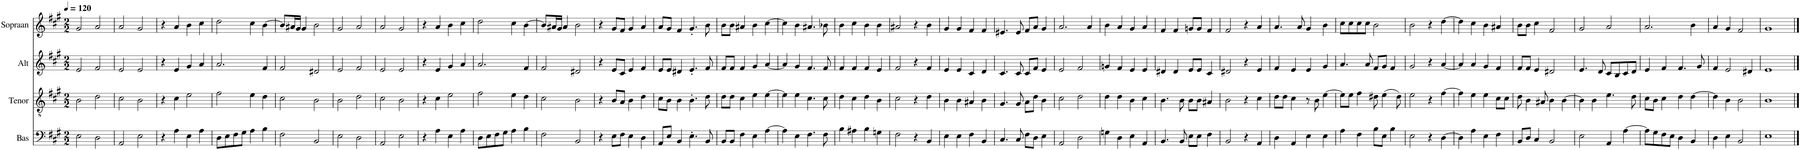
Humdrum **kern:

**kern	**kern	**kern	**kern
*part4	*part3	*part2	*part1
*staff4	*staff3	*staff2	*staff1
*I"Bas	*I"Tenor	*I"Alt	*I"Sopraan
*I'B.	*I'T.	*I'A.	*I'S.
*clefF4	*clefGv2	*clefG2	*clefG2
*k[f#c#g#]	*k[f#c#g#]	*k[f#c#g#]	*k[f#c#g#]
*M2/2	*M2/2	*M2/2	*M2/2
*MM120	*MM120	*MM120	*MM120
=1	=1	=1	=1
2E\	2B\	2e/	2g#/
2D\	2d\	2f#/	2a/
=2	=2	=2	=2
2AA/	2c#\	2e/	2a/
2E\	2B\	2e/	2g#/
=3	=3	=3	=3
4r	4r	4r	4r
4A\	4c#\	4e/	4a/
4E\	2e\	4g#/	4b\
4A\	.	4a/	4cc#\
=4	=4	=4	=4
8D\L	2f#\	2.a/	2dd\
8E\	.	.	.
8F#\	.	.	.
8G#\J	.	.	.
4A\	4e\	.	4cc#\
4B\	4d\	4f#/	[4b\
=5	=5	=5	=5
2F#\	2c#\	2f#/	8b/L]
.	.	.	16a#X/L
.	.	.	16g#/JJ
.	.	.	4g#/
2BB/	2B\	2d#X/	2b\
=6	=6	=6	=6
2E\	2B\	2e/	2g#/
2D\	2d\	2f#/	2a/
=7	=7	=7	=7
2AA/	2c#\	2e/	2a/
2E\	2B\	2e/	2g#/
=8	=8	=8	=8
4r	4r	4r	4r
4A\	4c#\	4e/	4a/
4E\	2e\	4g#/	4b\
4A\	.	4a/	4cc#\
=9	=9	=9	=9
8D\L	2f#\	2.a/	2dd\
8E\	.	.	.
8F#\	.	.	.
8G#\J	.	.	.
4A\	4e\	.	4cc#\
4B\	4d\	4f#/	[4b\
=10	=10	=10	=10
2F#\	2c#\	2f#/	8b/L]
.	.	.	16a#X/L
.	.	.	16g#/JJ
.	.	.	4a#/
2BB/	2B\	2d#X/	2b\
=11	=11	=11	=11
4r	4r	4r	4r
8E\L	8B/L	8e/L	8g#/L
8F#\J	8A/J	8c#/J	8f#/J
4E\	4B\	4e/	4g#/
4D\	4d\	4f#/	4a/
=12	=12	=12	=12
8AA/L	8c#\L	8e/L	8a/L
8E/J	8B\J	8e/J	8g#/J
4BB/	4B\	4d#X/	4f#/
4.E'\	4.B'\	4.e'/	4.g#'/
8BB/	8d\	8f#/	8b\
=13	=13	=13	=13
8BB/L	8d\L	8f#/L	8b\L
8BB/J	8d\J	8f#/J	8b\J
4F#\	4c#\	4f#/	4a#X/
4E\	4e\	4g#/	4b\
[4A\	[4e\	[4a/	[4cc#\
=14	=14	=14	=14
4A\]	4e\]	4a/]	4cc#\]
4E\	4e\	4g#/	4b\
4.F#\	4.c#\	4.f#/	4.a#X/
8F#\	8c#\	8f#/	8b-X\
=15	=15	=15	=15
4B\	4d\	4f#/	4b\
4A#X\	4c#\	4f#/	4cc#\
4B\	4d\	4f#/	4b\
4Gn\	4B\	4e/	4b\
=16	=16	=16	=16
2F#\	2c#\	2f#/	2a#X/
4r	4r	4r	4r
4BB/	4d\	4f#/	4b\
=17	=17	=17	=17
4E\	4B\	4e/	4g#/
4E\	4B\	4e/	4g#/
4F#\	4A#X/	4c#/	4f#/
4BB/	4B\	4d/	4f#/
=18	=18	=18	=18
4.C#/	4.G#/	4.c#/	4.e#X/
8C#/	8G#/	8c#/	8e#/
8F#\L	8A\L	8c#/L	8f#/L
8D\J	8d\J	8f#/J	8a/J
4E\	4B\	4e/	4g#/
=19	=19	=19	=19
2AA/	2c#\	2e/	2.a/
2D\	2d\	2f#/	.
.	.	.	4a/
=20	=20	=20	=20
4Gn\	4d\	4gn/	4b\
4D\	4d\	4f#/	4a/
4E\	4B\	4e/	4g#/
4AA/	4c#\	4e/	4a/
=21	=21	=21	=21
4.BB/	4.B\	4d#X/	4f#/
.	.	4d#/	4f#/
8BB/	8B\	.	.
8E\L	8B\L	8e/L	8gn/L
8E\J	8B\J	8e/J	8g/J
4F#\	4A#X/	4c#/	4f#/
=22	=22	=22	=22
2BB/	2B\	2d#X/	2f#/
4r	4r	4r	4r
4AA/	4c#\	4e/	4a/
=23	=23	=23	=23
4D\	8d\L	4f#/	4.a/
.	8d\J	.	.
4AA/	4c#\	4e/	.
.	.	.	8a/
4E\	8r	4e/	4g#/
.	8B\	.	.
4E\	[4e\	4g#/	4b\
=24	=24	=24	=24
4A\	8e\L]	4.a/	8cc#\L
.	8e\J	.	8cc#\
4F#\	4f#\	.	8cc#\
.	.	8a/	8cc#\J
8B\L	8d#X\	8f#/L	2b\
8E\J	(4e\	8g#/J	.
4B\	.	4f#/	.
.	8d#\)	.	.
=25	=25	=25	=25
2E\	2e\	2g#/	2b\
4r	4r	4r	4r
[4D\	[4f#\	[4a/	[4dd\
=26	=26	=26	=26
4D\]	4f#\]	4a/]	4dd\]
4A\	4e\	4a/	4cc#\
4E\	4e\	4g#/	4b\
4F#\	8c#\L	4f#/	4a#X/
.	8c#\J	.	.
=27	=27	=27	=27
8BB/L	8d\	8f#/L	8b\L
8D/J	4B\	8f#/J	8b\J
4C#/	.	4e/	4cc#\
.	8A#X/	.	.
2BB/	4B\	2d#X/	2f#/
.	[4B\	.	.
=28	=28	=28	=28
2E\	4B\]	4.e/	2g#/
.	4B\	.	.
.	.	8d/	.
4AA/	4.e\	8c#/L	2a/
.	.	8B/	.
[4A\	.	8c#/	.
.	8d\	8d/J	.
=29	=29	=29	=29
8A\L]	8c#\L	4e/	2.a/
8G#\	8B\J	.	.
8F#\	4c#\	4f#/	.
8E\J	.	.	.
4D\	4d\	4.f#/	.
4BB/	[4d\	.	4b\
.	.	8g#/	.
=30	=30	=30	=30
4D\	4d\]	4f#/	4a/
4E\	4B\	2e/	4g#/
2BB/	2B\	.	2f#/
.	.	4d#X/	.
=31	=31	=31	=31
1E	1B	1e	1g#
==	==	==	==
*-	*-	*-	*-
